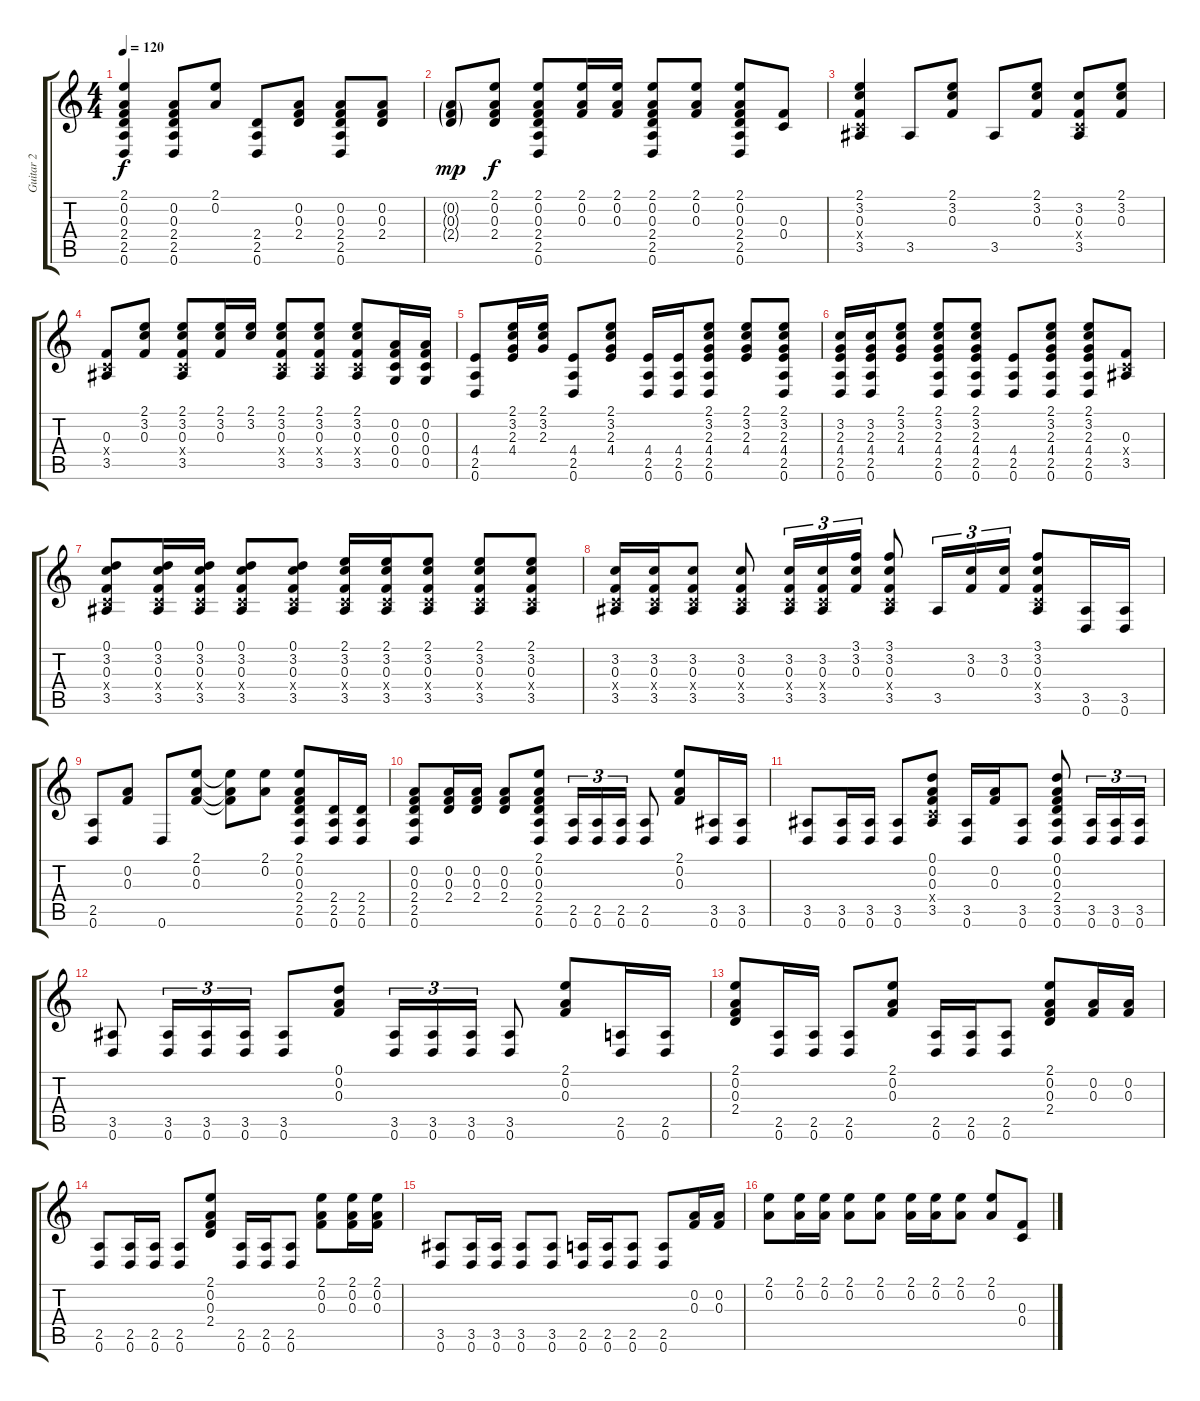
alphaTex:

\track ("Guitar 2" "Guitar 2") {instrument acousticguitarsteel}
\staff {score tabs}
\tuning (D4 A3 F3 C3 G2 D2) {hide}
\ts (4 4)
\tempo 120
\clef g2
\ks c
(2.1 0.2 0.3 2.4 2.5 0.6).4{dy f} (0.2 0.3 2.4 2.5 0.6).8 (2.1 0.2).8 (2.4 2.5 0.6).8 (0.2 0.3 2.4).8 (0.2 0.3 2.4 2.5 0.6).8 (0.2 0.3 2.4).8 |
(0.2{g} 0.3{g} 2.4{g}).8{dy mp} (2.1 0.2 0.3 2.4).8{dy f} (2.1 0.2 0.3 2.4 2.5 0.6).8 (2.1 0.2 0.3).16 (2.1 0.2 0.3).16 (2.1 0.2 0.3 2.4 2.5 0.6).8 (2.1 0.2 0.3).8 (2.1 0.2 0.3 2.4 2.5 0.6).8 (0.3 0.4).8 |
(2.1 3.2 0.3 0.4{x} 3.5).4 3.5.8 (2.1 3.2 0.3).8 3.5.8 (2.1 3.2 0.3).8 (3.2 0.3 0.4{x} 3.5).8 (2.1 3.2 0.3).8 |
(0.3 0.4{x} 3.5).8 (2.1 3.2 0.3).8 (2.1 3.2 0.3 0.4{x} 3.5).8 (2.1 3.2 0.3).16 (2.1 3.2).16 (2.1 3.2 0.3 0.4{x} 3.5).8 (2.1 3.2 0.3 0.4{x} 3.5).8 (2.1 3.2 0.3 0.4{x} 3.5).8 (0.2 0.3 0.4 0.5).16 (0.2 0.3 0.4 0.5).16 |
(4.4 2.5 0.6).8 (2.1 3.2 2.3 4.4).16 (2.1 3.2 2.3).16 (4.4 2.5 0.6).8 (2.1 3.2 2.3 4.4).8 (4.4 2.5 0.6).16 (4.4 2.5 0.6).16 (2.1 3.2 2.3 4.4 2.5 0.6).8 (2.1 3.2 2.3 4.4).8 (2.1 3.2 2.3 4.4 2.5 0.6).8 |
(3.2 2.3 4.4 2.5 0.6).16 (3.2 2.3 4.4 2.5 0.6).16 (2.1 3.2 2.3 4.4).8 (2.1 3.2 2.3 4.4 2.5 0.6).8 (2.1 3.2 2.3 4.4 2.5 0.6).8 (4.4 2.5 0.6).8 (2.1 3.2 2.3 4.4 2.5 0.6).8 (2.1 3.2 2.3 4.4 2.5 0.6).8 (0.3 0.4{x} 3.5).8 |
(0.1 3.2 0.3 0.4{x} 3.5).8 (0.1 3.2 0.3 0.4{x} 3.5).16 (0.1 3.2 0.3 0.4{x} 3.5).16 (0.1 3.2 0.3 0.4{x} 3.5).8 (0.1 3.2 0.3 0.4{x} 3.5).8 (2.1 3.2 0.3 0.4{x} 3.5).16 (2.1 3.2 0.3 0.4{x} 3.5).16 (2.1 3.2 0.3 0.4{x} 3.5).8 (2.1 3.2 0.3 0.4{x} 3.5).8 (2.1 3.2 0.3 0.4{x} 3.5).8 |
(3.2 0.3 0.4{x} 3.5).16 (3.2 0.3 0.4{x} 3.5).16 (3.2 0.3 0.4{x} 3.5).8 (3.2 0.3 0.4{x} 3.5).8 (3.2 0.3 0.4{x} 3.5).16{tu (3 2)} (3.2 0.3 0.4{x} 3.5).16{tu (3 2)} (3.1 3.2 0.3).16{tu (3 2)} (3.1 3.2 0.3 0.4{x} 3.5).8 3.5.16{tu (3 2)} (3.2 0.3).16{tu (3 2)} (3.2 0.3).16{tu (3 2)} (3.1 3.2 0.3 0.4{x} 3.5).8 (3.5 0.6).16 (3.5 0.6).16 |
(2.5 0.6).8 (0.2 0.3).8 0.6.8 (2.1 0.2 0.3).8 (2.1{t} 0.2{t} 0.3{t}).8 (2.1 0.2).8 (2.1 0.2 0.3 2.4 2.5 0.6).8 (2.4 2.5 0.6).16 (2.4 2.5 0.6).16 |
(0.2 0.3 2.4 2.5 0.6).8 (0.2 0.3 2.4).16 (0.2 0.3 2.4).16 (0.2 0.3 2.4).8 (2.1 0.2 0.3 2.4 2.5 0.6).8 (2.5 0.6).16{tu (3 2)} (2.5 0.6).16{tu (3 2)} (2.5 0.6).16{tu (3 2)} (2.5 0.6).8 (2.1 0.2 0.3).8 (3.5 0.6).16 (3.5 0.6).16 |
(3.5 0.6).8 (3.5 0.6).16 (3.5 0.6).16 (3.5 0.6).8 (0.1 0.2 0.3 0.4{x} 3.5).8 (3.5 0.6).16 (0.2 0.3).16 (3.5 0.6).8 (0.1 0.2 0.3 2.4 3.5 0.6).8 (3.5 0.6).16{tu (3 2)} (3.5 0.6).16{tu (3 2)} (3.5 0.6).16{tu (3 2)} |
(3.5 0.6).8 (3.5 0.6).16{tu (3 2)} (3.5 0.6).16{tu (3 2)} (3.5 0.6).16{tu (3 2)} (3.5 0.6).8 (0.1 0.2 0.3).8 (3.5 0.6).16{tu (3 2)} (3.5 0.6).16{tu (3 2)} (3.5 0.6).16{tu (3 2)} (3.5 0.6).8 (2.1 0.2 0.3).8 (2.5 0.6).16 (2.5 0.6).16 |
(2.1 0.2 0.3 2.4).8 (2.5 0.6).16 (2.5 0.6).16 (2.5 0.6).8 (2.1 0.2 0.3).8 (2.5 0.6).16 (2.5 0.6).16 (2.5 0.6).8 (2.1 0.2 0.3 2.4).8 (0.2 0.3).16 (0.2 0.3).16 |
(2.5 0.6).8 (2.5 0.6).16 (2.5 0.6).16 (2.5 0.6).8 (2.1 0.2 0.3 2.4).8 (2.5 0.6).16 (2.5 0.6).16 (2.5 0.6).8 (2.1 0.2 0.3).8 (2.1 0.2 0.3).16 (2.1 0.2 0.3).16 |
(3.5 0.6).8 (3.5 0.6).16 (3.5 0.6).16 (3.5 0.6).8 (3.5 0.6).8 (2.5 0.6).16 (2.5 0.6).16 (2.5 0.6).8 (2.5 0.6).8 (0.2 0.3).16 (0.2 0.3).16 |
(2.1 0.2).8 (2.1 0.2).16 (2.1 0.2).16 (2.1 0.2).8 (2.1 0.2).8 (2.1 0.2).16 (2.1 0.2).16 (2.1 0.2).8 (2.1 0.2).8 (0.3 0.4).8
